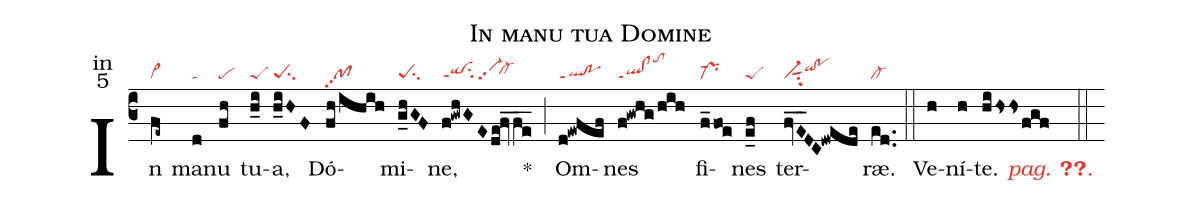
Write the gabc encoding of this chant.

name:In manu tua Domine;
office-part:in;
mode:5;
nabc-lines:1;
%%
(c3) In(fe~|cl~) ma(d|ta)nu(fh|pe) tu(h_i|peS)a,(h_iHF|peSsu2) Dó(fh/ihih|pfpp2)mi(g_hGF|peSsu2)ne,(f!gwhGE/de!fv_/fe__|qihhsu2ppt1/vi-pp2`cl-hh) <sp>*</sp>(;) Om(d!ewfef|ql!poppt1)nes(f!gwhg/hih|ql!clppt1tohm) fi(f_foe|pr-)nes(e_f|peS) ter(fvE__DC!dwede|vi-sut1su2qihi!pohi)ræ.(ed..|cl-) (::) <nlba>Ve(h)ní(h)t{e}. <c><i>pag. <v>\pageref{M-ORIP5g}</v>.</i></c></nlba>(hi/hssfgf ::)
